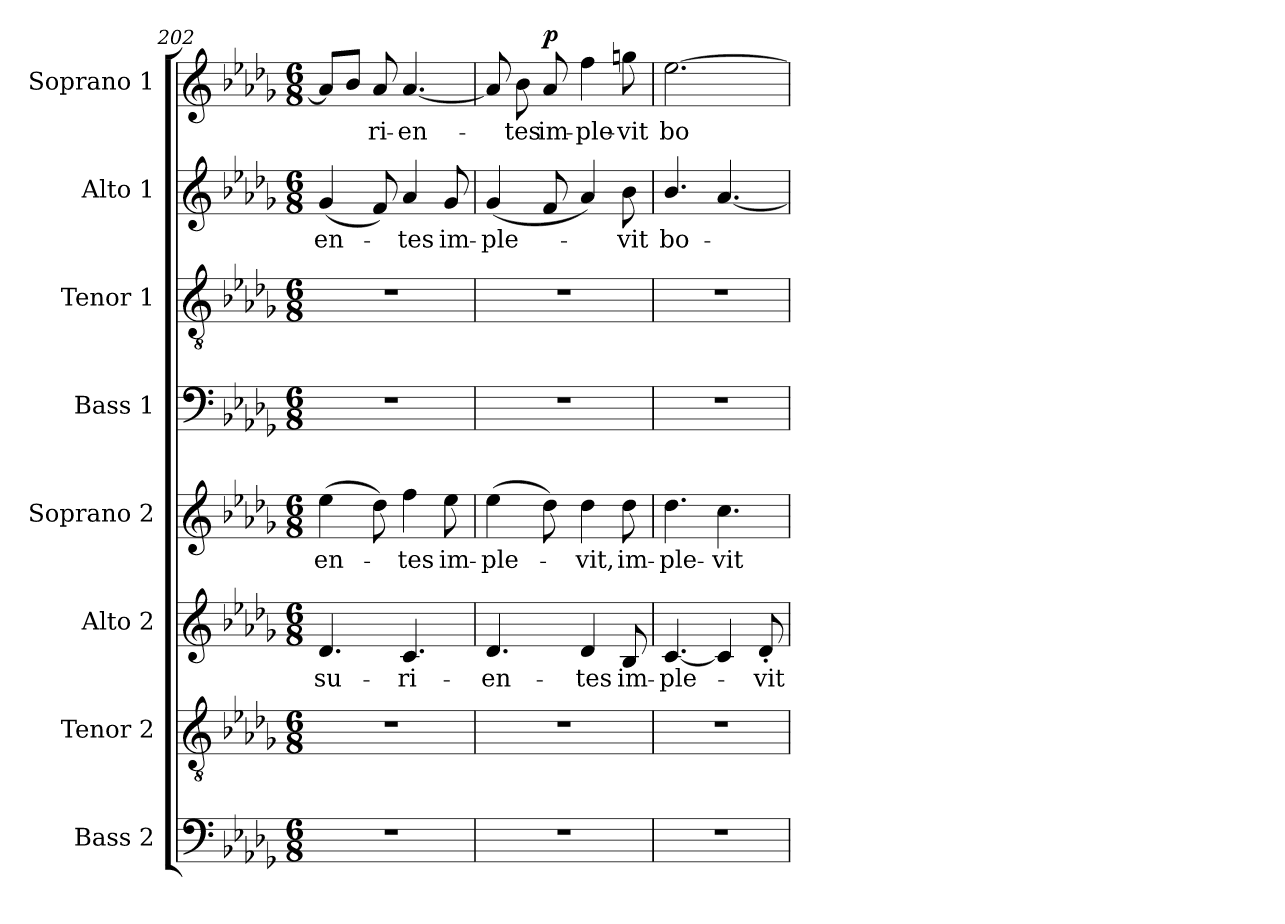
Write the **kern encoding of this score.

**kern	**kern	**kern	**text	**kern	**text	**kern	**kern	**kern	**text	**kern	**text	**dynam
*part8	*part7	*part6	*part6	*part5	*part5	*part4	*part3	*part2	*part2	*part1	*part1	*part1
*staff8	*staff7	*staff6	*staff6	*staff5	*staff5	*staff4	*staff3	*staff2	*staff2	*staff1	*staff1	*staff1
*I"Bass 2	*I"Tenor 2	*I"Alto 2	*	*I"Soprano 2	*	*I"Bass 1	*I"Tenor 1	*I"Alto 1	*	*I"Soprano 1	*	*
*I'B 2.	*I'T 2.	*I'A 2.	*	*I'S 2.	*	*I'B 1.	*I'T 1.	*I'A 1.	*	*I'S 1.	*	*
*clefF4	*clefGv2	*clefG2	*	*clefG2	*	*clefF4	*clefGv2	*clefG2	*	*clefG2	*	*
*	*ITrd7c12	*	*	*	*	*	*ITrd7c12	*	*	*	*	*
*k[b-e-a-d-g-]	*k[b-e-a-d-g-]	*k[b-e-a-d-g-]	*	*k[b-e-a-d-g-]	*	*k[b-e-a-d-g-]	*k[b-e-a-d-g-]	*k[b-e-a-d-g-]	*	*k[b-e-a-d-g-]	*	*
*D-:	*D-:	*D-:	*	*D-:	*	*D-:	*D-:	*D-:	*	*D-:	*	*
*M6/8	*M6/8	*M6/8	*	*M6/8	*	*M6/8	*M6/8	*M6/8	*	*M6/8	*	*
=202	=202	=202	=202	=202	=202	=202	=202	=202	=202	=202	=202	=202
!LO:N:vis=1	!LO:N:vis=1	!	!	!	!	!	!	!	!	!	!	!
!	!	!	!LO:LY:b:color=#000000	!	!	!	!	!	!	!	!	!
!	!	!	!	!	!LO:LY:b:color=#000000	!LO:N:vis=1	!LO:N:vis=1	!	!	!	!	!
!	!	!	!	!	!	!	!	!	!LO:LY:b:color=#000000	!	!	!
2.r	2.r	4.d-i/	-su-	(4ee-i\	-en-	2.r	2.r	(4g-i/	-en-	8a-i/L]	.	.
.	.	.	.	.	.	.	.	.	.	8b-i/J	.	.
!	!	!	!	!	!	!	!	!	!	!	!LO:LY:b:color=#000000	!
.	.	.	.	8dd-i\)	.	.	.	8fi/)	.	8a-i/	-ri-	.
!	!	!	!LO:LY:b:color=#000000	!	!	!	!	!	!	!	!	!
!	!	!	!	!	!LO:LY:b:color=#000000	!	!	!	!	!	!	!
!	!	!	!	!	!	!	!	!	!LO:LY:b:color=#000000	!	!	!
!	!	!	!	!	!	!	!	!	!	!	!LO:LY:b:color=#000000	!
.	.	4.ci/	-ri-	4ffi\	-tes	.	.	4a-i/	-tes	[4.a-i/	-en-	.
!	!	!	!	!	!LO:LY:b:color=#000000	!	!	!	!	!	!	!
!	!	!	!	!	!	!	!	!	!LO:LY:b:color=#000000	!	!	!
.	.	.	.	8ee-i\	im-	.	.	8g-i/	im-	.	.	.
=203	=203	=203	=203	=203	=203	=203	=203	=203	=203	=203	=203	=203
!LO:N:vis=1	!LO:N:vis=1	!	!	!	!	!	!	!	!	!	!	!
!	!	!	!LO:LY:b:color=#000000	!	!	!	!	!	!	!	!	!
!	!	!	!	!	!LO:LY:b:color=#000000	!LO:N:vis=1	!LO:N:vis=1	!	!	!	!	!
!	!	!	!	!	!	!	!	!	!LO:LY:b:color=#000000	!	!	!
2.r	2.r	4.d-i/	-en-	(4ee-i\	-ple-	2.r	2.r	(4g-i/	-ple-	8a-i/]	.	.
!	!	!	!	!	!	!	!	!	!	!	!LO:LY:b:color=#000000	!
.	.	.	.	.	.	.	.	.	.	8b-i\	-tes	.
!	!	!	!	!	!	!	!	!	!	!	!LO:LY:b:color=#000000	!
.	.	.	.	8dd-i\)	.	.	.	8fi/	.	8a-i/	im-	p
!	!	!	!LO:LY:b:color=#000000	!	!	!	!	!	!	!	!	!
!	!	!	!	!	!LO:LY:b:color=#000000	!	!	!	!	!	!	!
!	!	!	!	!	!	!	!	!	!	!	!LO:LY:b:color=#000000	!
.	.	4d-i/	-tes	4dd-i\	-vit,	.	.	4a-i/)	.	4ffi\	-ple-	.
!	!	!	!LO:LY:b:color=#000000	!	!	!	!	!	!	!	!	!
!	!	!	!	!	!LO:LY:b:color=#000000	!	!	!	!	!	!	!
!	!	!	!	!	!	!	!	!	!LO:LY:b:color=#000000	!	!	!
!	!	!	!	!	!	!	!	!	!	!	!LO:LY:b:color=#000000	!
.	.	8B-i/	im-	8dd-i\	im-	.	.	8b-i\	-vit	8ggni\	-vit	.
!!LO:LB:g=z
=204	=204	=204	=204	=204	=204	=204	=204	=204	=204	=204	=204	=204
!LO:N:vis=1	!LO:N:vis=1	!	!	!	!	!	!	!	!	!	!	!
!	!	!	!LO:LY:b:color=#000000	!	!	!	!	!	!	!	!	!
!	!	!	!	!	!LO:LY:b:color=#000000	!LO:N:vis=1	!LO:N:vis=1	!	!	!	!	!
!	!	!	!	!	!	!	!	!	!LO:LY:b:color=#000000	!	!	!
!	!	!	!	!	!	!	!	!	!	!	!LO:LY:b:color=#000000	!
2.r	2.r	[4.ci/	-ple-	4.dd-i\	-ple-	2.r	2.r	4.b-i/	bo-	[2.ee-i\	bo-	.
!	!	!	!	!	!LO:LY:b:color=#000000	!	!	!	!	!	!	!
.	.	4ci/]	.	4.cci\	-vit	.	.	[4.a-i/	.	.	.	.
!	!	!	!LO:LY:b:color=#000000	!	!	!	!	!	!	!	!	!
.	.	8d-'i/	-vit	.	.	.	.	.	.	.	.	.
=	=	=	=	=	=	=	=	=	=	=	=	=
*-	*-	*-	*-	*-	*-	*-	*-	*-	*-	*-	*-	*-
